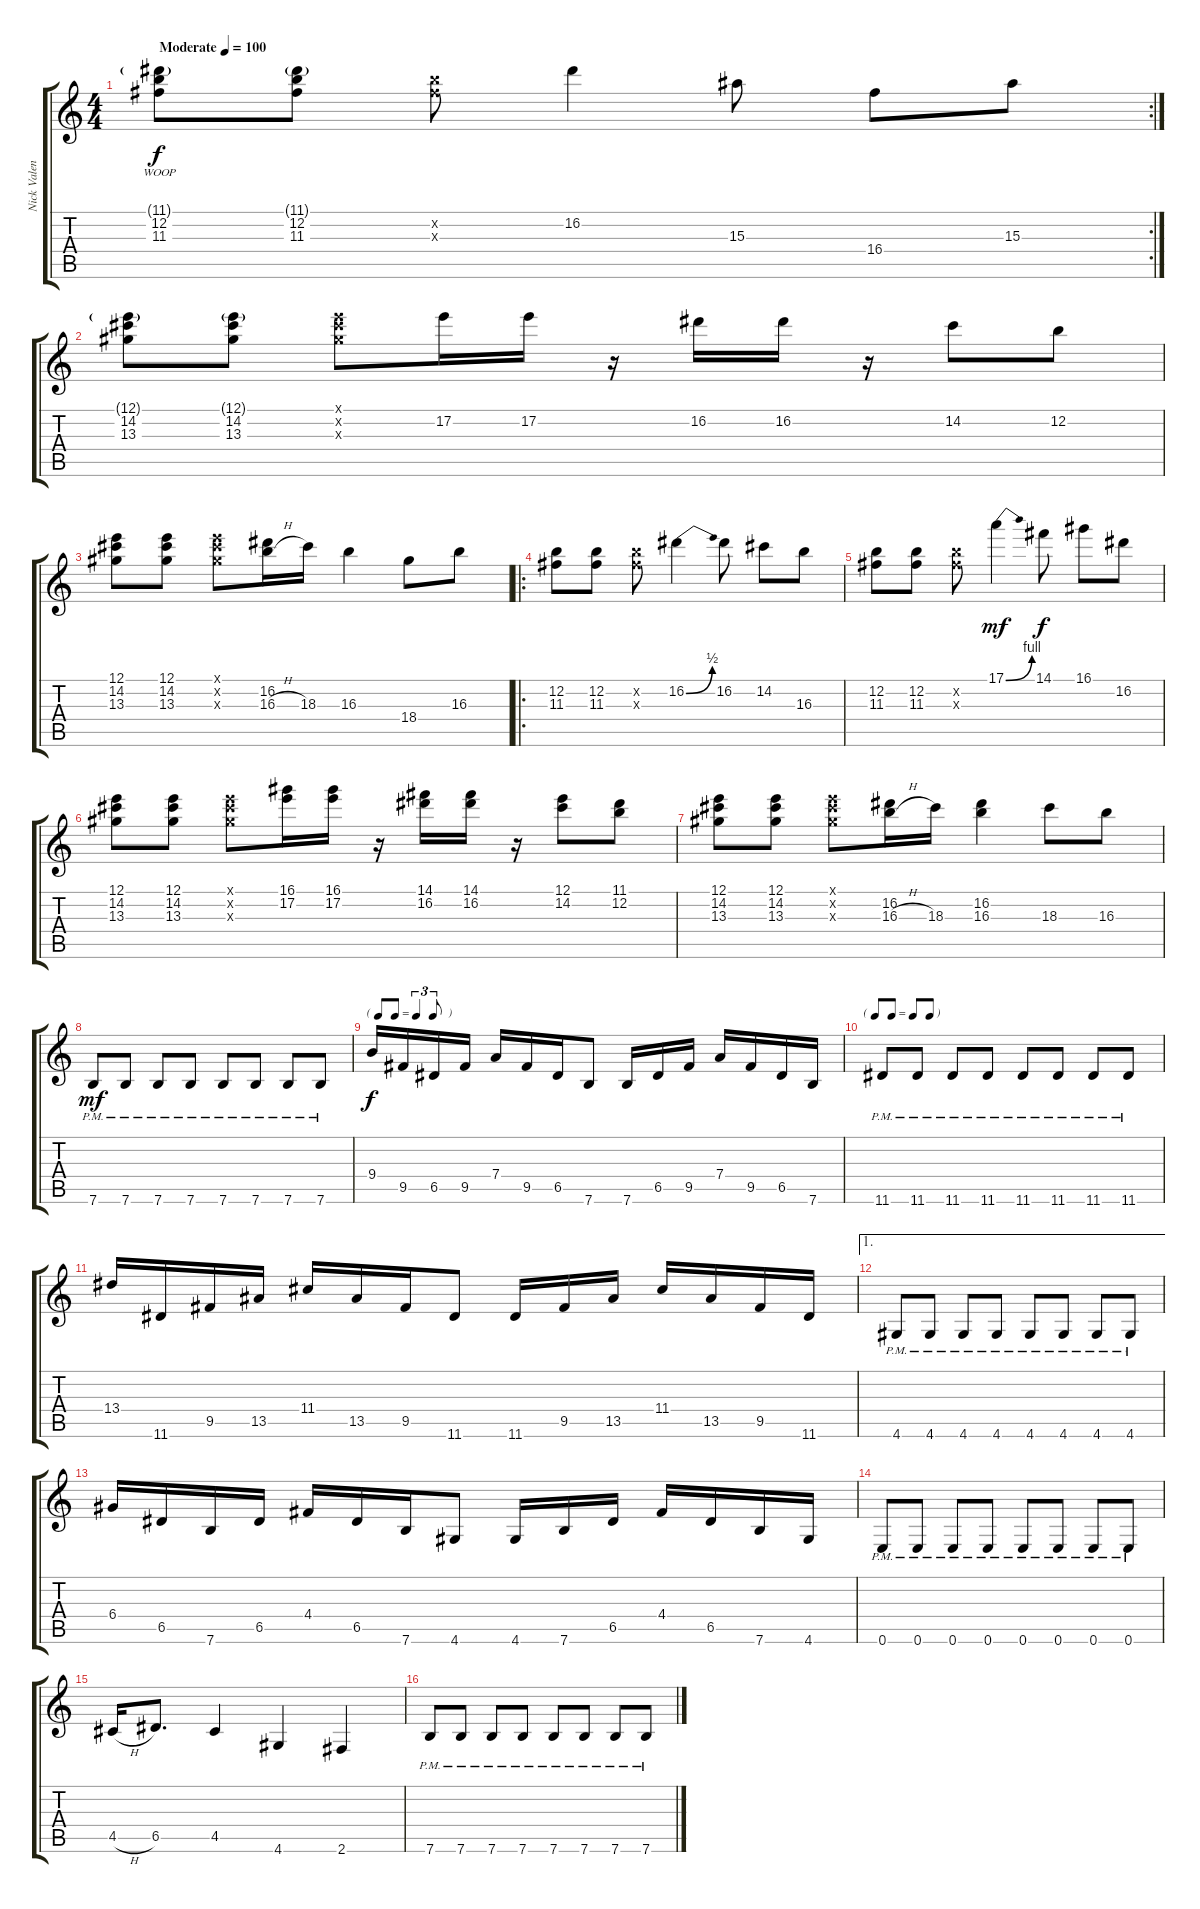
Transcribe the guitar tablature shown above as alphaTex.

\track ("Nick Valensi (Lead Guitar)" "Nick Valen") {instrument overdrivenguitar}
\staff {score tabs}
\tuning (E4 B3 G3 D3 A2 E2) {hide}
\rc 2
\ts (4 4)
\tempo (100 "Moderate")
\clef g2
\ks c
(11.1{g} 12.2 11.3).8{lyrics (0 "WOOP") lyrics (1 "") lyrics (2 "") lyrics (3 "") lyrics (4 "") dy f instrument overdrivenguitar} (11.1{g} 12.2 11.3).8 (12.2{x} 11.3{x}).8 16.2.4 15.3.8 16.4.8 15.3.8 |
(12.1{g} 14.2 13.3).8 (12.1{g} 14.2 13.3).8 (12.1{x} 14.2{x} 13.3{x}).8 17.2.16 17.2.16 r.16 16.2.16 16.2.16 r.16 14.2.8 12.2.8 |
(12.1 14.2 13.3).8 (12.1 14.2 13.3).8 (12.1{x} 14.2{x} 13.3{x}).8 (16.2 16.3{h}).16 18.3.16 16.3.4 18.4.8 16.3.8 |
\ro
(12.2 11.3).8 (12.2 11.3).8 (12.2{x} 11.3{x}).8 16.2{be (bend 0 0 60 2)}.4 16.2.8 14.2.8 16.3.8 |
(12.2 11.3).8 (12.2 11.3).8 (12.2{x} 11.3{x}).8 17.1{be (bend 0 0 60 4)}.4{dy mf} 14.1.8{dy f} 16.1.8 16.2.8 |
(12.1 14.2 13.3).8 (12.1 14.2 13.3).8 (12.1{x} 14.2{x} 13.3{x}).8 (16.1 17.2).16 (16.1 17.2).16 r.16 (14.1 16.2).16 (14.1 16.2).16 r.16 (12.1 14.2).8 (11.1 12.2).8 |
(12.1 14.2 13.3).8 (12.1 14.2 13.3).8 (12.1{x} 14.2{x} 13.3{x}).8 (16.2 16.3{h}).16 18.3.16 (16.2 16.3).4 18.3.8 16.3.8 |
7.6{pm}.8{dy mf} 7.6{pm}.8 7.6{pm}.8 7.6{pm}.8 7.6{pm}.8 7.6{pm}.8 7.6{pm}.8 7.6{pm}.8 |
\tf triplet8th
9.4.16{dy f} 9.5.16 6.5.16 9.5.16 7.4.16 9.5.16 6.5.16 7.6.8 7.6.16 6.5.16 9.5.16 7.4.16 9.5.16 6.5.16 7.6.16 |
\tf none
11.6{pm}.8 11.6{pm}.8 11.6{pm}.8 11.6{pm}.8 11.6{pm}.8 11.6{pm}.8 11.6{pm}.8 11.6{pm}.8 |
13.4.16 11.6.16 9.5.16 13.5.16 11.4.16 13.5.16 9.5.16 11.6.8 11.6.16 9.5.16 13.5.16 11.4.16 13.5.16 9.5.16 11.6.16 |
\ae 1
4.6{pm}.8 4.6{pm}.8 4.6{pm}.8 4.6{pm}.8 4.6{pm}.8 4.6{pm}.8 4.6{pm}.8 4.6{pm}.8 |
6.4.16 6.5.16 7.6.16 6.5.16 4.4.16 6.5.16 7.6.16 4.6.8 4.6.16 7.6.16 6.5.16 4.4.16 6.5.16 7.6.16 4.6.16 |
0.6{pm}.8 0.6{pm}.8 0.6{pm}.8 0.6{pm}.8 0.6{pm}.8 0.6{pm}.8 0.6{pm}.8 0.6{pm}.8 |
4.5{h}.16 6.5.8{d} 4.5.4 4.6.4 2.6.4 |
7.6{pm}.8 7.6{pm}.8 7.6{pm}.8 7.6{pm}.8 7.6{pm}.8 7.6{pm}.8 7.6{pm}.8 7.6{pm}.8
